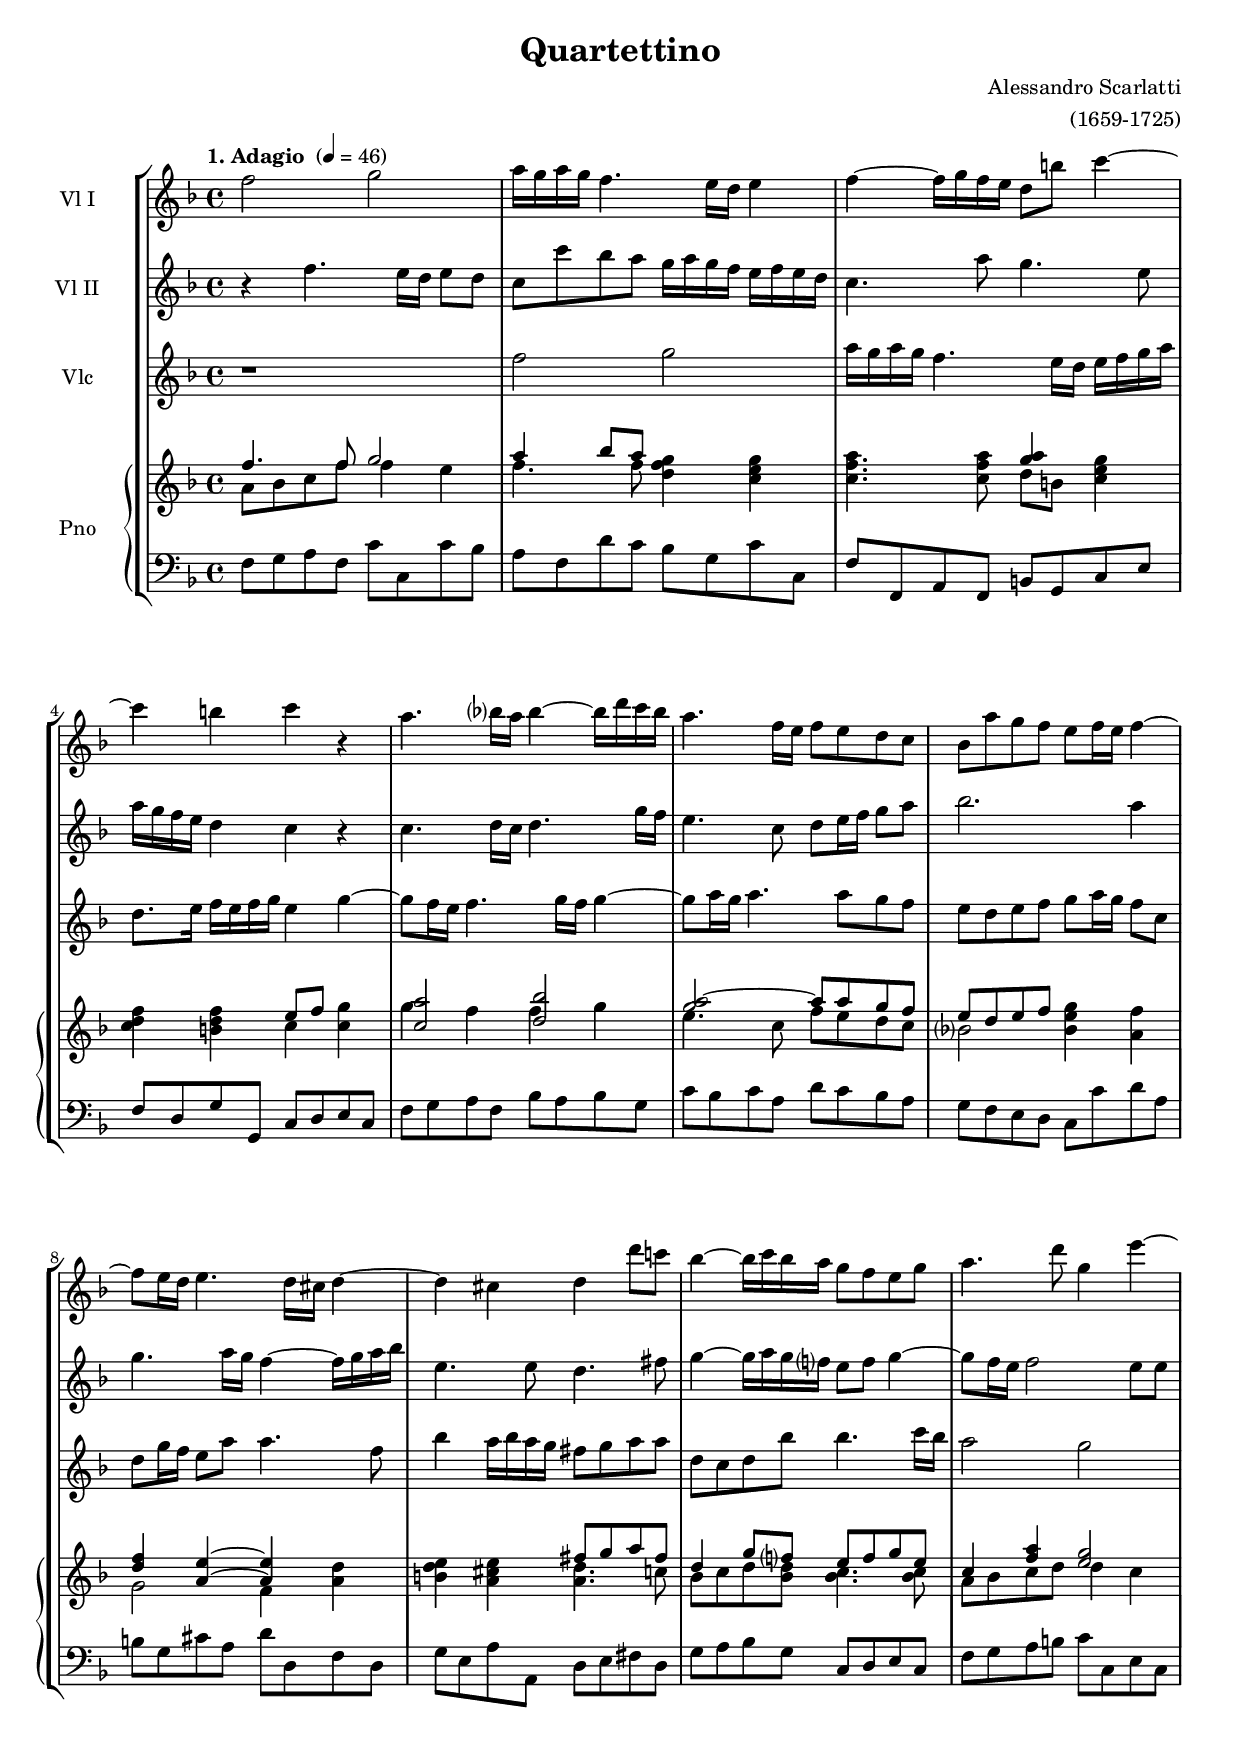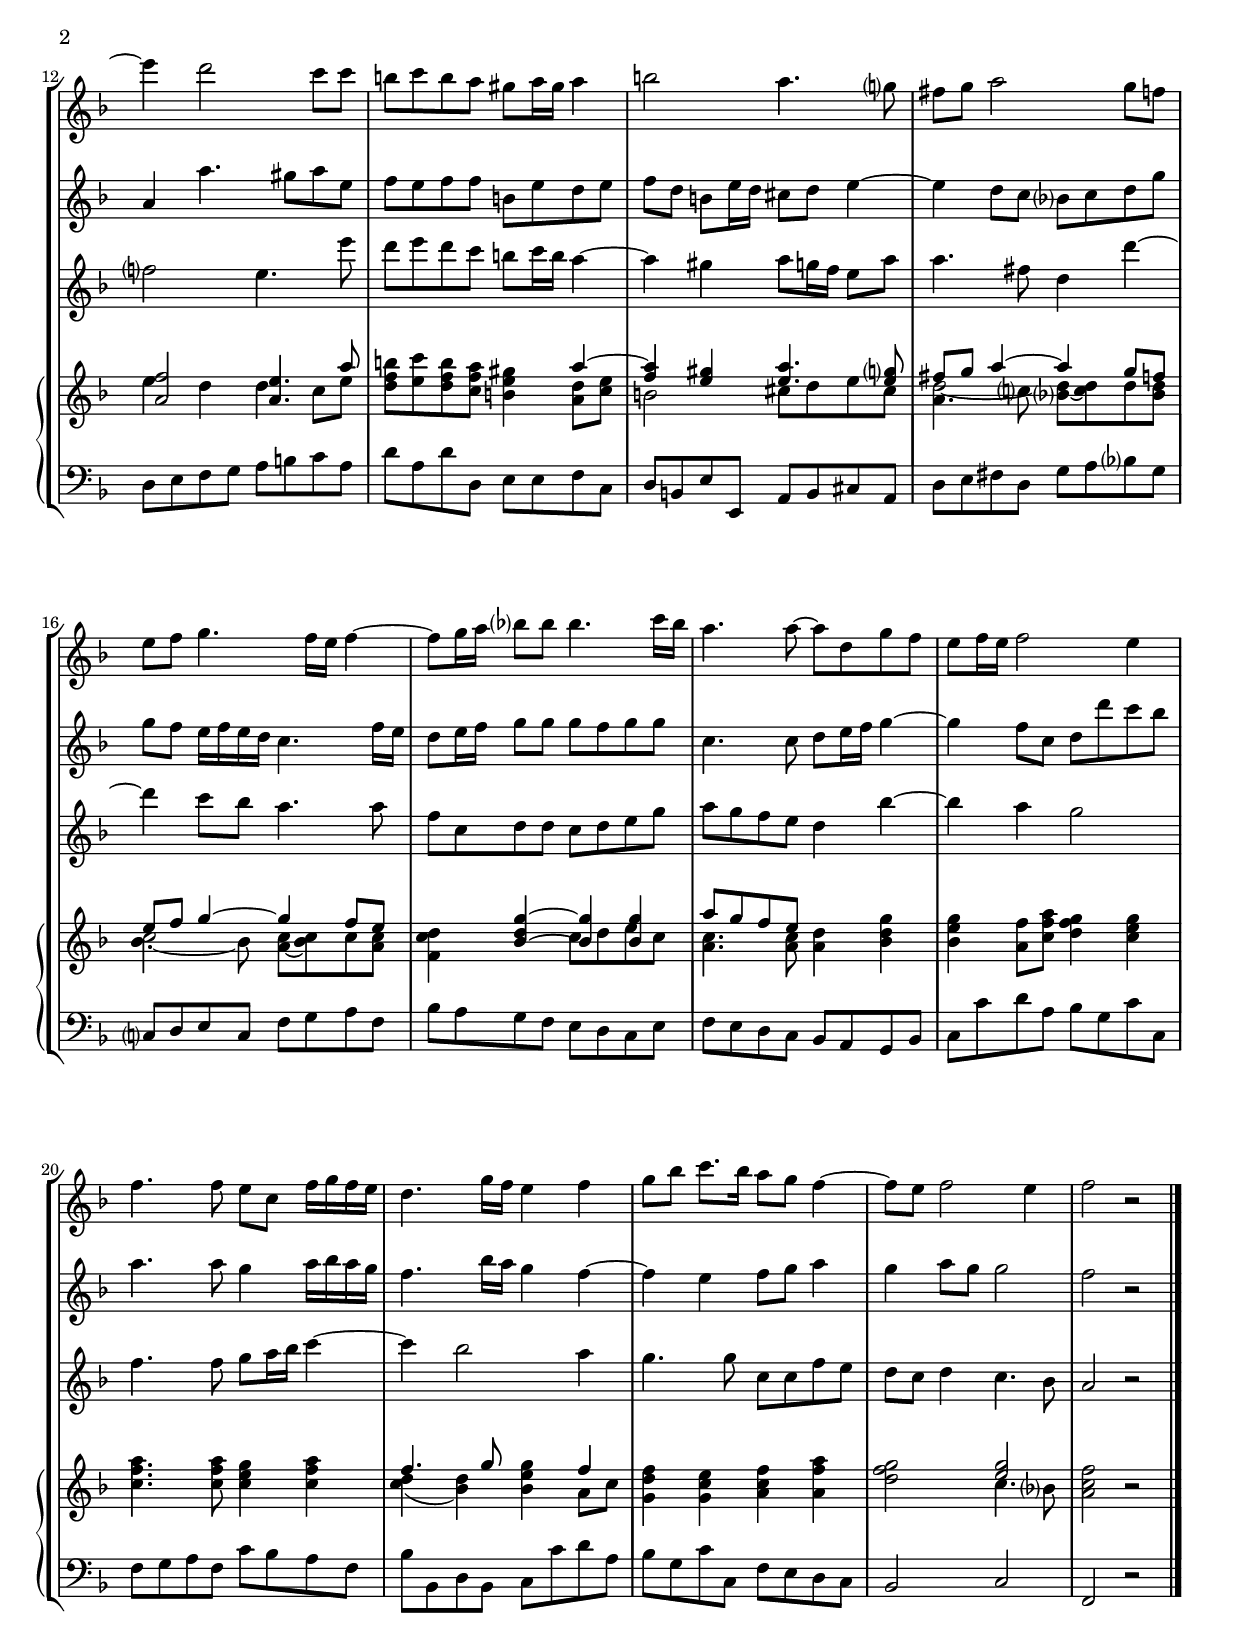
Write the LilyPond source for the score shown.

\version "2.14.2"
\include "deutsch.ly"
\include "../../snippets/merge-rests.ily"

#(set-global-staff-size 18)

\header {
  title = "Quartettino"
  composer = "Alessandro Scarlatti"
  arranger = "(1659-1725)"
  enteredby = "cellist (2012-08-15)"
}

voiceconsts = {
 \key f \major
 \time 4/4
% \numericTimeSignature
 \compressFullBarRests
}

mipn = "harpsichord"
mihi = "clarinet"
%minstr = "accordion"
milo = "bassoon"

moral = \markup \italic "molto rall."

introa = { \tempo "1. Adagio " 4=46 }

va = \relative c'' {
  \voiceconsts
%  \clef "treble"

   \introa
   f2 g
   a16 g a g f4. e16 d e4

   f~ f16 g f e d8 h' c4~
   c h c r
   a4. b?16 a b4~ b16 d c b

   a4. f16 e f8 e d c
   b a' g f e f16 e f4~
   f8 e16 d e4. d16 cis d4~

   d cis d d'8 c!
   b4~ b16 c b a g8 f e g
   a4. d8 g,4 e'~

   e d2 c8 c
   h c h a gis a16 gis a4
   h2 a4. g?8

   fis g a2 g8 f
   e f g4. f16 e f4~
   f8 g16 a b?8 b b4. c16 b

   a4. a8~ a d, g f
   e f16 e f2 e4
   f4. f8 e c f16 g f e
   d4. g16 f e4 f

   g8 b c8. b16 a8 g f4~
   f8 e f2 e4
   f2 r \bar "|."
}

vb = \relative c'' {
  \voiceconsts
%  \clef "treble"

   \introa
   r4 f4. e16 d e8 d
   c c' b a g16 a g f e f e d

   c4. a'8 g4. e8
   a16 g f e d4 c r
   c4. d16 c d4. g16 f

   e4. c8 d e16 f g8 a
   b2. a4
   g4. a16 g f4~ f16 g a b

   e,4. e8 d4. fis8
   g4~ g16 a g f? e8 f g4~
   g8 f16 e f2 e8 e

   a,4 a'4. gis8 a e
   f e f f h, e d e
   f d h e16 d cis8 d e4~

   e d8 c b? c d g
   g f e16 f e d c4. f16 e
   d8 e16 f g8 g g f g g

   c,4. c8 d e16 f g4~
   g f8 c d d' c b
   a4. a8 g4 a16 b a g
   f4. b16 a g4 f~

   f e f8 g a4
   g a8 g g2
   f r \bar "|."
}

vc = \relative c'' {
  \voiceconsts
%  \clef "treble"

   \introa
   r1
   f2 g

   a16 g a g f4. e16 d e f g a
   d,8. e16 f e f g e4 g~
   g8 f16 e f4. g16 f g4~

   g8 a16 g a4. a8 g f
   e d e f g a16 g f8 c
   d g16 f e8 a a4. f8

   b4 a16 b a g fis8 g a a
   d, c d b' b4. c16 b
   a2 g

   f? e4. e'8
   d e d c h c16 h a4~
   a gis a8 g16 f e8 a

   a4. fis8 d4 d'~
   d c8 b a4. a8
   f c d d c d e g

   a g f e d4 b'~
   b a g2
   f4. f8 g a16 b c4~
   c b2 a4

   g4. g8 c, c f e
   d c d4 c4. b8
   a2 r \bar "|."
}

vd = \relative c'' {
  \voiceconsts
%  \clef "treble"

   \introa
   f4. f8 g2
   a4 b8 a s2

   s <a g>4 s
   s2 e8 f s4
   <c a'>2 <d b'>

   <g a~> a8 a g f
   e d e f s2
   <d f>4 <a e'>~ <a e'> s

   s2 fis'8 g a fis
   d4 g8 f? e f g e
   c4 <f a> <e g>2

   <a, f'> <a e'>4. a'8
   s2. a4~
   <f a> <e gis> <e a>4. <e g?>8

   << { fis g a4~ a g8 f } \\ { d2~ d8~ d s4 } >>
   << { e8 f g4~ g f8 e } \\ { c2~ c8~ c s4 } >>
   s <b~ d g~> <b g'> <b g'>

   a'8 g f e s2
   s1
   s
   f4. g8 s4 f

   s1
   s2 <e g>
   s2 r \bar "|."
}

ve = \relative c'' {
  \voiceconsts

   \introa
   a8 b c f f4 e
   f4. f8 <d f g>4 <c e g>

   <c f a>4. <c f a>8 d h <c e g>4
   <c d f> <h d f> c <c g'>
   g' f f g

   e4. c8 f e d c
   b?2 <b e g>4 <a f'>
   g2 f4 <a d>

   <h d e> <a cis e> <a d>4. c8
   b c d <b d> <b c>4. <b c>8
   a b c d d4 c

   e d d c8 e
   <d f h> <e c'> <d f h> <c f a> <h e gis>4 <a d>8 <c e>
   h2 cis8 d e cis

   a4. c?8 b? c d <b d>
   b4. b8 a b c <a c>
   <f c' d>4 s c'8 d e c

   <a c>4. <a c>8 <a d>4 <b d g>
   <b e g> <a f'>8 <c f a> <d f g>4 <c e g>
   <c f a>4. <c f a>8 <c e g>4 <c f a>
   <c d>( <b d>) <b e g> a8 c

   <g d' f>4 <g c e> <a c f> <a f' a>
   <d f g>2 c4. b?8
   <a c f>2 r \bar "|."
}

vf = \relative c {
  \voiceconsts
  \clef "bass"

   \introa
   f8 g a f c' c, c' b
   a f d' c b g c c,

   f f, a f h g c e
   f d g g, c d e c
   f g a f b a b g

   c b c a d c b a
   g f e d c c' d a
   h g cis a d d, f d

   g e a a, d e fis d
   g a b g c, d e c
   f g a h c c, e c

   d e f g a h c a
   d a d d, e e f c
   d h e e, a h cis a

   d e fis d g a b? g
   c,? d e c f g a f
   b a g f e d c e

   f e d c b a g b
   c c' d a b g c c,
   f g a f c' b a f
   b b, d b c c' d a

   b g c c, f e d c
   b2 c
   f, r \bar "|." 
}


music = \new StaffGroup <<
      \new Staff {
	\set Staff.midiInstrument = \mihi
	\set Staff.instrumentName = #"Vl I"
	\transpose f f { \va }
      }

      \new Staff {
	\set Staff.midiInstrument = \mihi
	\set Staff.instrumentName = #"Vl II"
	\transpose f f { \vb }
      }

      \new Staff {
	\set Staff.midiInstrument = \milo
	\set Staff.instrumentName = #"Vlc"
	\transpose f f { \vc }
      }

      \new PianoStaff <<
	\set PianoStaff.instrumentName = #"Pno"
	\new Staff {
	  \set Staff.midiInstrument = \mipn
	  <<
	    \transpose f f {
	      \mergeRestsOn %% in one of the voices if sufficient
	      \vd
	    }
	    \\
	    \transpose f f { \ve }
	  >>
	}

	\new Staff {
	  \set Staff.midiInstrument = \mipn
	  \transpose f f { \vf }
	}
    >>
>>

\book {
  \score {
    \music
    \layout {}
  }

  \score {
    \unfoldRepeats \music

    \midi {
      \context {
        \Score
      }
    }
  }
}
